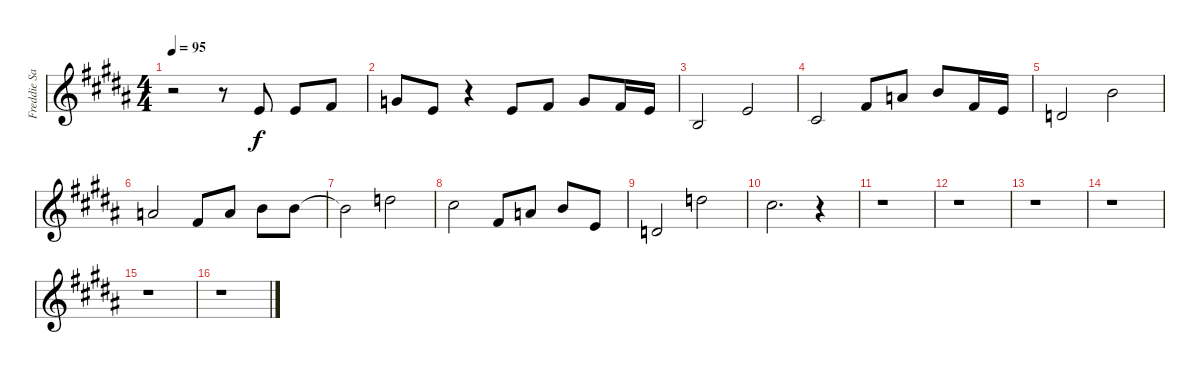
\track ("Freddie Salem Vocals" "Freddie Sa") {instrument tenorsax}
\staff {score}
\tuning (E4 B3 G3 D3 A2 E2) {hide}
\ts (4 4)
\tempo 95
\clef g2
\ks g#minor
r.2{dy f} r.8 9.3.8 9.3.8 7.2.8 |
8.2.8 9.3.8 r.4 9.3.8 7.2.8 8.2.8 7.2.16 9.3.16 |
9.4.2 9.3.2 |
6.3.2 7.2.8 10.2.8 7.1.8 7.2.16 9.3.16 |
7.3.2 7.1.2 |
10.2.2 7.2.8 10.2.8 7.1.8 7.1.8 |
7.1{t}.2 10.1.2 |
9.1.2 7.2.8 10.2.8 7.1.8 9.3.8 |
7.3.2 15.2.2 |
14.2.2{d} r.4 |
r.1 |
r.1 |
r.1 |
r.1 |
r.1 |
r.1
